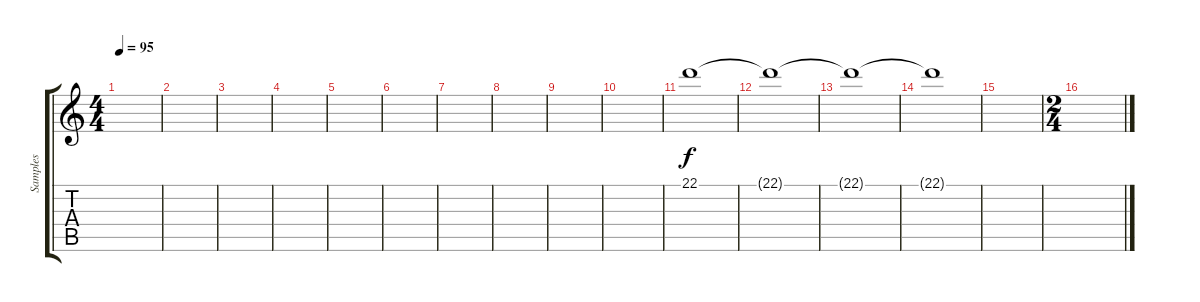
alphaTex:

\track ("Samples" "Samples") {instrument pad2warm}
\staff {score tabs}
\tuning (E4 B3 G3 D3 A2 D2) {hide}
\ts (4 4)
\tempo 95
\clef g2
\ks c
|
|
|
|
|
|
|
|
|
|
22.1.1 |
22.1{t}.1 |
22.1{t}.1 |
22.1{t}.1 |
|
\ts (2 4)
